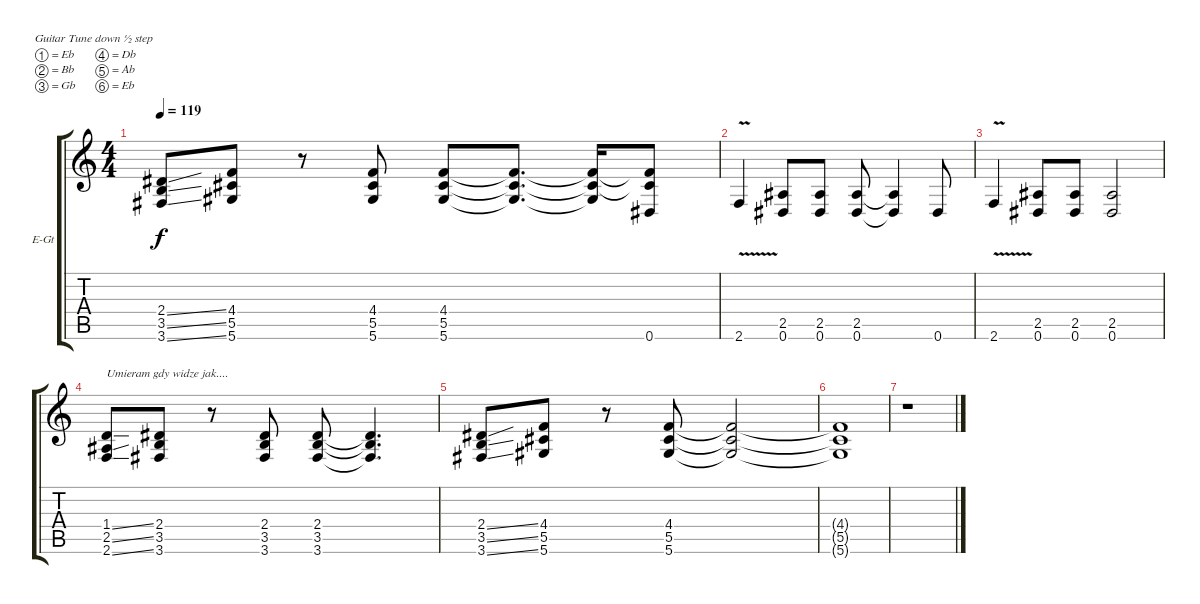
\bracketExtendMode groupsimilarinstruments
\firstSystemTrackNameOrientation horizontal
\otherSystemsTrackNameOrientation horizontal
\track ("Guitar 3 Distortion " "E-Gt") {instrument distortionguitar}
\staff {score tabs}
\tuning (Eb4 Bb3 Gb3 Db3 Ab2 Eb2)
\ts (4 4)
\tempo 119
\clef g2
\ks c
(2.4{ss} 3.5{ss} 3.6{ss}).8{dy f} (4.4 5.5 5.6).8 r.8 (4.4 5.5 5.6).8 (4.4 5.5 5.6).8 (4.4{t} 5.5{t} 5.6{t}).8{d} (4.4{t} 5.5{t} 5.6{t}).16 (4.4{t} 5.5{t} 0.6).8 |
2.6{v}.4 (2.5 0.6).8 (2.5 0.6).8 (2.5 0.6).8 (2.5{t} 0.6{t}).4 0.6.8 |
2.6{v}.4 (2.5 0.6).8 (2.5 0.6).8 (2.5 0.6).2 |
(1.4{ss} 2.5{ss} 2.6{ss}).8{txt "Umieram gdy widze jak...."} (2.4 3.5 3.6).8 r.8 (2.4 3.5 3.6).8 (2.4 3.5 3.6).8 (2.4{t} 3.5{t} 3.6{t}).4{d} |
(2.4{ss} 3.5{ss} 3.6{ss}).8 (4.4 5.5 5.6).8 r.8 (4.4 5.5 5.6).8 (4.4{t} 5.5{t} 5.6{t}).2 |
(4.4{t} 5.5{t} 5.6{t}).1 |
r.1
